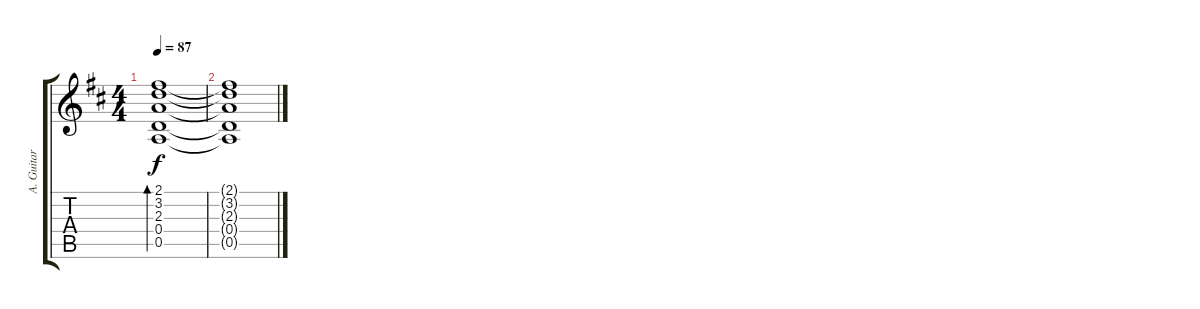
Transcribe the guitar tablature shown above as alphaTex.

\track ("A. Guitar II" "A. Guitar ") {instrument acousticguitarsteel}
\staff {score tabs}
\tuning (E4 B3 G3 D3 A2 E2) {hide}
\ts (4 4)
\tempo 87
\clef g2
\ks d
(2.1 3.2 2.3 0.4 0.5).1{bd 120 dy f} |
(2.1{t} 3.2{t} 2.3{t} 0.4{t} 0.5{t}).1
